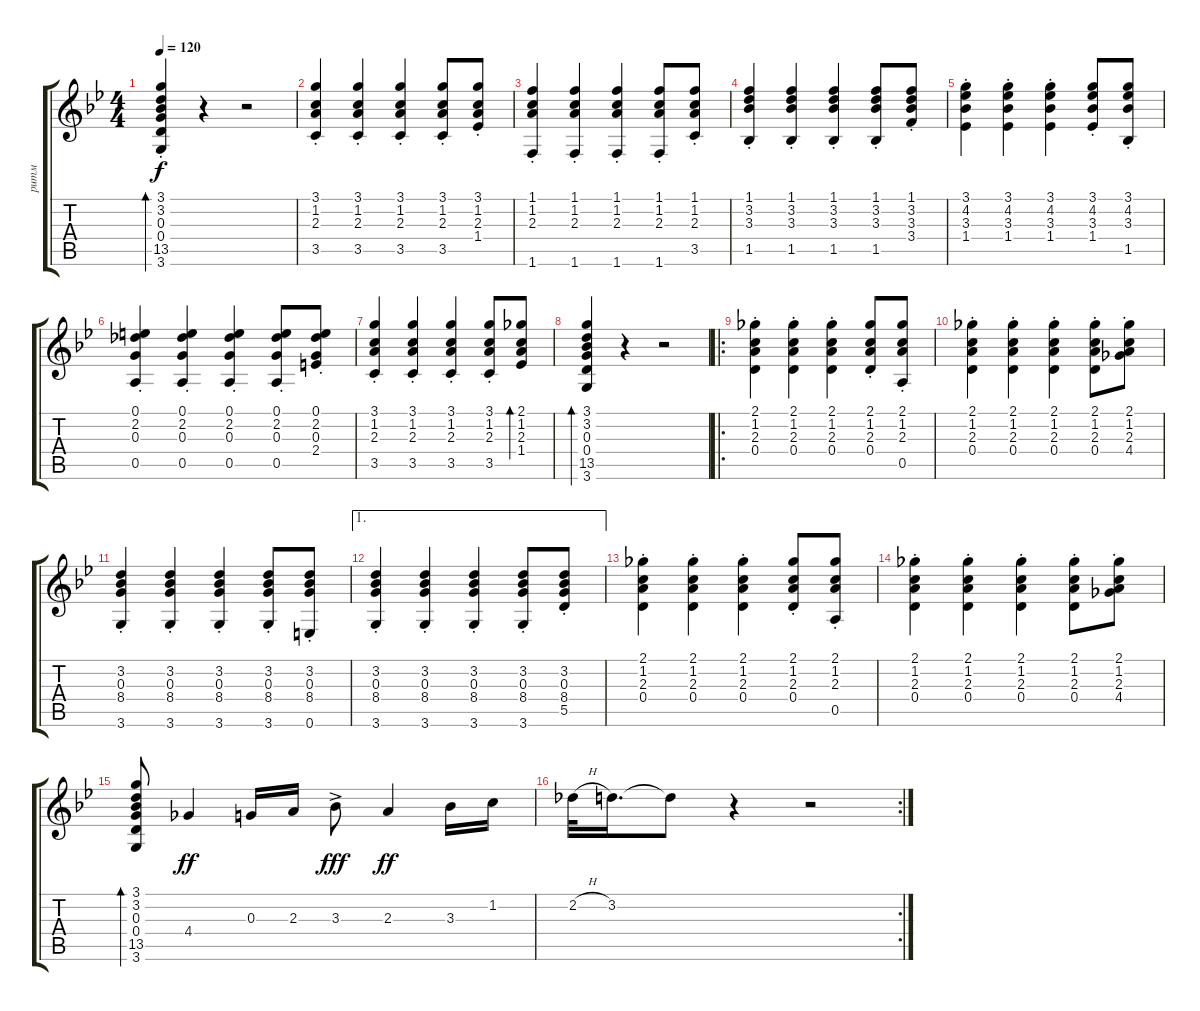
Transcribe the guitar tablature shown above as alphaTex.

\track ("ритм" "ритм") {instrument acousticguitarsteel}
\staff {score tabs}
\tuning (E4 B3 G3 D3 A2 E2) {hide}
\ts (4 4)
\tempo 120
\clef g2
\ks gminor
(3.1{st} 3.2{st} 0.3{st} 0.4{st} 13.5{st} 3.6{st}).4{bd 30 dy f} r.4 r.2 |
(3.1{st} 1.2{st} 2.3{st} 3.5{st}).4 (3.1{st} 1.2{st} 2.3{st} 3.5{st}).4 (3.1{st} 1.2{st} 2.3{st} 3.5{st}).4 (3.1{st} 1.2{st} 2.3{st} 3.5{st}).8 (3.1{st} 1.2{st} 2.3{st} 1.4{st}).8 |
(1.1{st} 1.2{st} 2.3{st} 1.6{st}).4 (1.1{st} 1.2{st} 2.3{st} 1.6{st}).4 (1.1{st} 1.2{st} 2.3{st} 1.6{st}).4 (1.1{st} 1.2{st} 2.3{st} 1.6{st}).8 (1.1{st} 1.2{st} 2.3{st} 3.5{st}).8 |
(1.1{st} 3.2{st} 3.3{st} 1.5{st}).4 (1.1{st} 3.2{st} 3.3{st} 1.5{st}).4 (1.1{st} 3.2{st} 3.3{st} 1.5{st}).4 (1.1{st} 3.2{st} 3.3{st} 1.5{st}).8 (1.1{st} 3.2{st} 3.3{st} 3.4{st}).8 |
(3.1{st} 4.2{st} 3.3{st} 1.4{st}).4 (3.1{st} 4.2{st} 3.3{st} 1.4{st}).4 (3.1{st} 4.2{st} 3.3{st} 1.4{st}).4 (3.1{st} 4.2{st} 3.3{st} 1.4{st}).8 (3.1{st} 4.2{st} 3.3{st} 1.5{st}).8 |
(0.1{st} 2.2{st} 0.3{st} 0.5{st}).4 (0.1{st} 2.2{st} 0.3{st} 0.5{st}).4 (0.1{st} 2.2{st} 0.3{st} 0.5{st}).4 (0.1{st} 2.2{st} 0.3{st} 0.5{st}).8 (0.1{st} 2.2{st} 0.3{st} 2.4{st}).8 |
(3.1{st} 1.2{st} 2.3{st} 3.5{st}).4 (3.1{st} 1.2{st} 2.3{st} 3.5{st}).4 (3.1{st} 1.2{st} 2.3{st} 3.5{st}).4 (3.1{st} 1.2{st} 2.3{st} 3.5{st}).8 (2.1 1.2 2.3 1.4).8{bd 30} |
(3.1 3.2 0.3 0.4 13.5 3.6).4{bd 30} r.4 r.2 |
\ro
(2.1{st} 1.2{st} 2.3{st} 0.4{st}).4 (2.1{st} 1.2{st} 2.3{st} 0.4{st}).4 (2.1{st} 1.2{st} 2.3{st} 0.4{st}).4 (2.1{st} 1.2{st} 2.3{st} 0.4{st}).8 (2.1{st} 1.2{st} 2.3{st} 0.5{st}).8 |
(2.1{st} 1.2{st} 2.3{st} 0.4{st}).4 (2.1{st} 1.2{st} 2.3{st} 0.4{st}).4 (2.1{st} 1.2{st} 2.3{st} 0.4{st}).4 (2.1{st} 1.2{st} 2.3{st} 0.4{st}).8 (2.1{st} 1.2{st} 2.3{st} 4.4{st}).8 |
(3.2{st} 0.3{st} 8.4{st} 3.6{st}).4 (3.2{st} 0.3{st} 8.4{st} 3.6{st}).4 (3.2{st} 0.3{st} 8.4{st} 3.6{st}).4 (3.2{st} 0.3{st} 8.4{st} 3.6{st}).8 (3.2{st} 0.3{st} 8.4{st} 0.6{st}).8 |
\ae 1
(3.2{st} 0.3{st} 8.4{st} 3.6{st}).4 (3.2{st} 0.3{st} 8.4{st} 3.6{st}).4 (3.2{st} 0.3{st} 8.4{st} 3.6{st}).4 (3.2{st} 0.3{st} 8.4{st} 3.6{st}).8 (3.2{st} 0.3{st} 8.4{st} 5.5{st}).8 |
(2.1{st} 1.2{st} 2.3{st} 0.4{st}).4 (2.1{st} 1.2{st} 2.3{st} 0.4{st}).4 (2.1{st} 1.2{st} 2.3{st} 0.4{st}).4 (2.1{st} 1.2{st} 2.3{st} 0.4{st}).8 (2.1{st} 1.2{st} 2.3{st} 0.5{st}).8 |
(2.1{st} 1.2{st} 2.3{st} 0.4{st}).4 (2.1{st} 1.2{st} 2.3{st} 0.4{st}).4 (2.1{st} 1.2{st} 2.3{st} 0.4{st}).4 (2.1{st} 1.2{st} 2.3{st} 0.4{st}).8 (2.1{st} 1.2{st} 2.3{st} 4.4{st}).8 |
(3.1 3.2 0.3 0.4 13.5 3.6).8{bd 30} 4.4.4{dy ff} 0.3.16 2.3.16 3.3{ac}.8{dy fff} 2.3.4{dy ff} 3.3.16 1.2.16 |
\rc 2
2.2{h}.32 3.2.16{d} 3.2{t}.8 r.4 r.2
